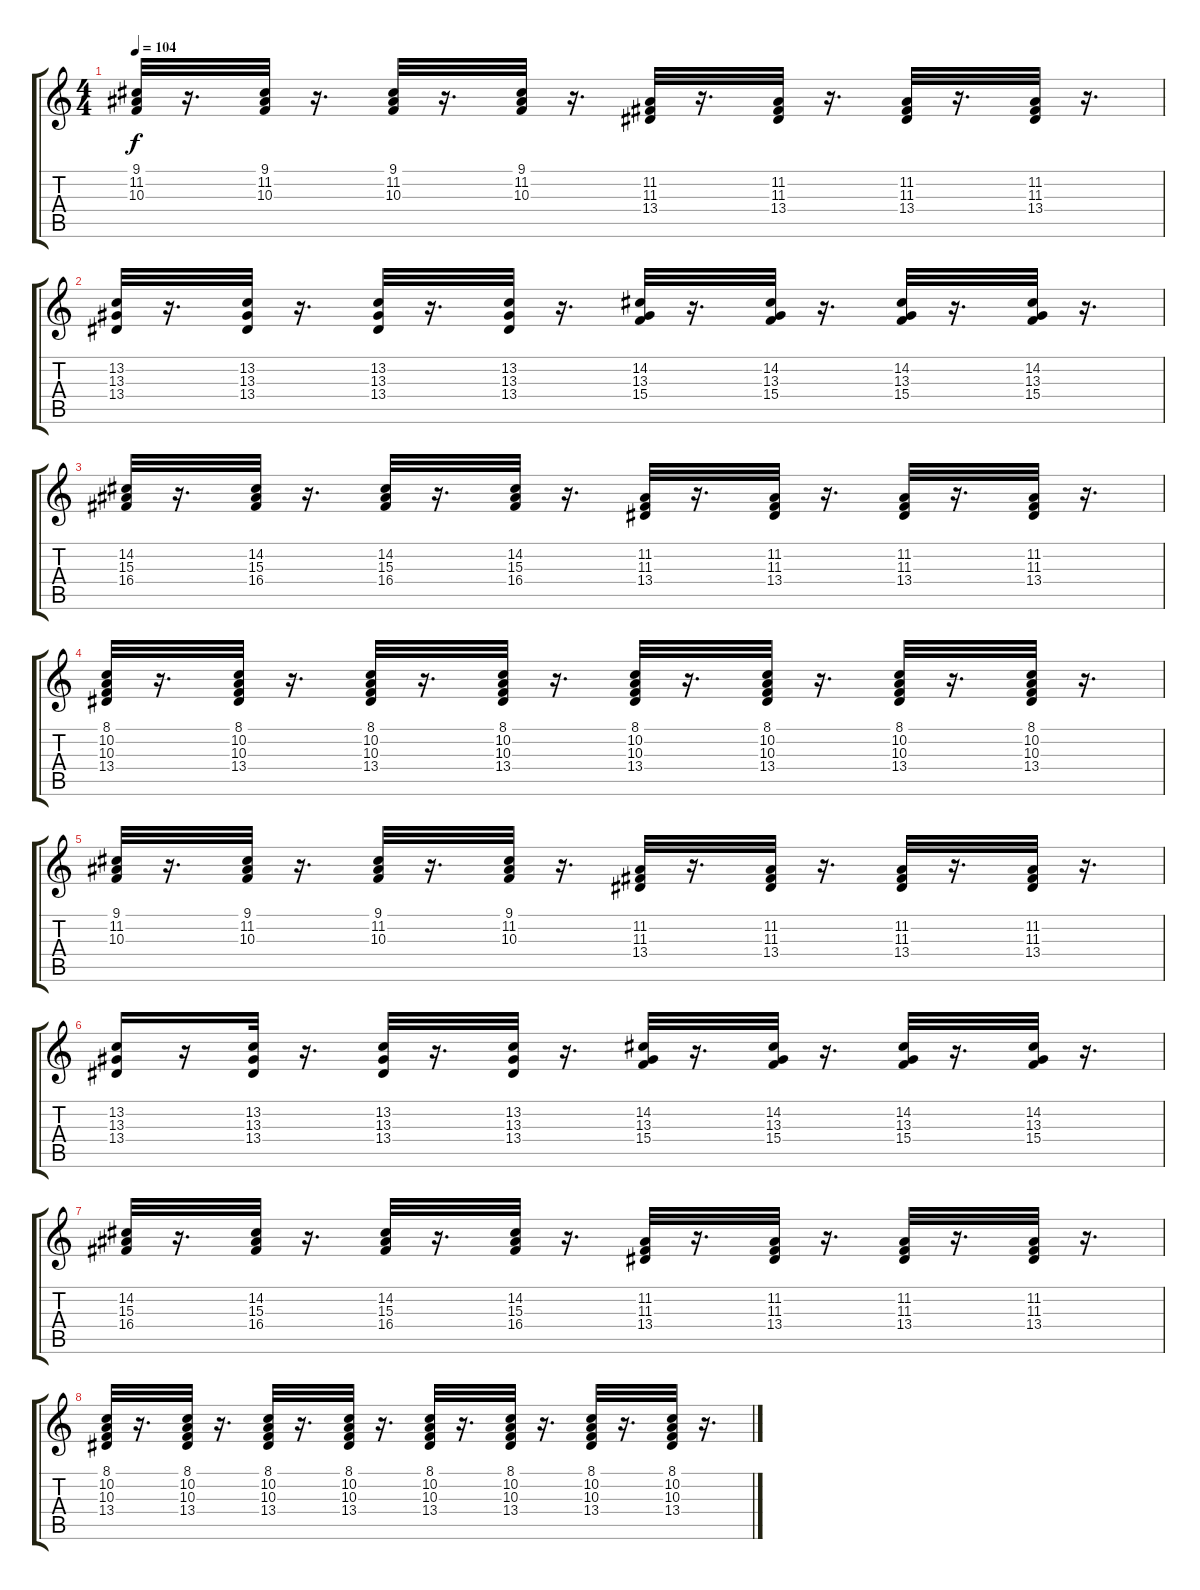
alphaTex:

\track "" {instrument electricpiano1}
\staff {score tabs}
\tuning (E4 B3 G3 D3 A2 E2) {hide}
\ts (4 4)
\tempo 104
\clef g2
\ks c
(9.1 11.2 10.3).32{dy f} r.16{d} (9.1 11.2 10.3).32 r.16{d} (9.1 11.2 10.3).32 r.16{d} (9.1 11.2 10.3).32 r.16{d} (11.2 11.3 13.4).32 r.16{d} (11.2 11.3 13.4).32 r.16{d} (11.2 11.3 13.4).32 r.16{d} (11.2 11.3 13.4).32 r.16{d} |
(13.2 13.3 13.4).32 r.16{d} (13.2 13.3 13.4).32 r.16{d} (13.2 13.3 13.4).32 r.16{d} (13.2 13.3 13.4).32 r.16{d} (14.2 13.3 15.4).32 r.16{d} (14.2 13.3 15.4).32 r.16{d} (14.2 13.3 15.4).32 r.16{d} (14.2 13.3 15.4).32 r.16{d} |
(14.2 15.3 16.4).32 r.16{d} (14.2 15.3 16.4).32 r.16{d} (14.2 15.3 16.4).32 r.16{d} (14.2 15.3 16.4).32 r.16{d} (11.2 11.3 13.4).32 r.16{d} (11.2 11.3 13.4).32 r.16{d} (11.2 11.3 13.4).32 r.16{d} (11.2 11.3 13.4).32 r.16{d} |
(8.1 10.2 10.3 13.4).32 r.16{d} (8.1 10.2 10.3 13.4).32 r.16{d} (8.1 10.2 10.3 13.4).32 r.16{d} (8.1 10.2 10.3 13.4).32 r.16{d} (8.1 10.2 10.3 13.4).32 r.16{d} (8.1 10.2 10.3 13.4).32 r.16{d} (8.1 10.2 10.3 13.4).32 r.16{d} (8.1 10.2 10.3 13.4).32 r.16{d} |
(9.1 11.2 10.3).32 r.16{d} (9.1 11.2 10.3).32 r.16{d} (9.1 11.2 10.3).32 r.16{d} (9.1 11.2 10.3).32 r.16{d} (11.2 11.3 13.4).32 r.16{d} (11.2 11.3 13.4).32 r.16{d} (11.2 11.3 13.4).32 r.16{d} (11.2 11.3 13.4).32 r.16{d} |
(13.2 13.3 13.4).16 r.16 (13.2 13.3 13.4).32 r.16{d} (13.2 13.3 13.4).32 r.16{d} (13.2 13.3 13.4).32 r.16{d} (14.2 13.3 15.4).32 r.16{d} (14.2 13.3 15.4).32 r.16{d} (14.2 13.3 15.4).32 r.16{d} (14.2 13.3 15.4).32 r.16{d} |
(14.2 15.3 16.4).32 r.16{d} (14.2 15.3 16.4).32 r.16{d} (14.2 15.3 16.4).32 r.16{d} (14.2 15.3 16.4).32 r.16{d} (11.2 11.3 13.4).32 r.16{d} (11.2 11.3 13.4).32 r.16{d} (11.2 11.3 13.4).32 r.16{d} (11.2 11.3 13.4).32 r.16{d} |
(8.1 10.2 10.3 13.4).32 r.16{d} (8.1 10.2 10.3 13.4).32 r.16{d} (8.1 10.2 10.3 13.4).32 r.16{d} (8.1 10.2 10.3 13.4).32 r.16{d} (8.1 10.2 10.3 13.4).32 r.16{d} (8.1 10.2 10.3 13.4).32 r.16{d} (8.1 10.2 10.3 13.4).32 r.16{d} (8.1 10.2 10.3 13.4).32 r.16{d}
